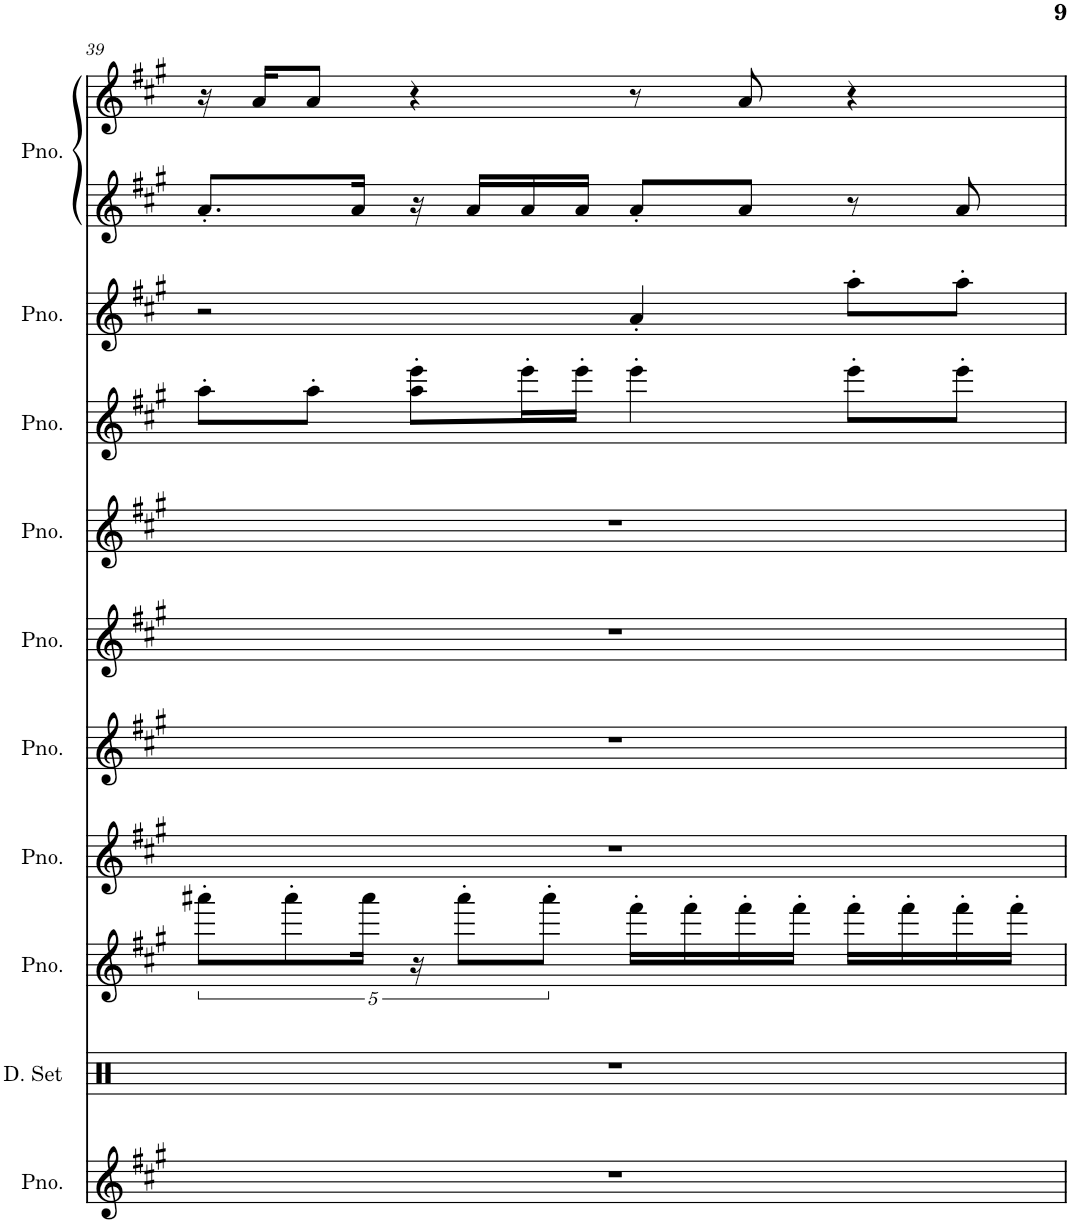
**kern	**kern	**kern	**kern	**kern	**kern	**kern	**kern	**kern	**kern	**kern
*part10	*part9	*part8	*part7	*part6	*part5	*part4	*part3	*part2	*part1	*part1
*staff11	*staff10	*staff9	*staff8	*staff7	*staff6	*staff5	*staff4	*staff3	*staff2	*staff1
*I"Piano	*I"Drumset	*I"Piano	*I"Piano	*I"Piano	*I"Piano	*I"Piano	*I"Piano	*I"Piano	*I"Piano	*
*I'Pno.	*I'D. Set	*I'Pno.	*I'Pno.	*I'Pno.	*I'Pno.	*I'Pno.	*I'Pno.	*I'Pno.	*I'Pno.	*
!!LO:PB:g=z
*clefG2	*clefX	*clefG2	*clefG2	*clefG2	*clefG2	*clefG2	*clefG2	*clefG2	*clefG2	*clefG2
*k[f#c#g#]	*k[]	*k[f#c#g#]	*k[f#c#g#]	*k[f#c#g#]	*k[f#c#g#]	*k[f#c#g#]	*k[f#c#g#]	*k[f#c#g#]	*k[f#c#g#]	*k[f#c#g#]
*M4/4	*M4/4	*M4/4	*M4/4	*M4/4	*M4/4	*M4/4	*M4/4	*M4/4	*M4/4	*M4/4
=39	=39	=39	=39	=39	=39	=39	=39	=39	=39	=39
1r	1r	10aaa#X'\L	1r	1r	1r	1r	8aa'\L	2r	8.a'/L	16r
.	.	.	.	.	.	.	.	.	.	16a/KL
.	.	10aaa#'\	.	.	.	.	.	.	.	.
.	.	.	.	.	.	.	8aa'\J	.	.	8a/J
.	.	.	.	.	.	.	.	.	16a/Jk	.
.	.	20aaa#\Jk	.	.	.	.	.	.	.	.
.	.	20r	.	.	.	.	8aa\' 8eee\'L	.	16r	4r
.	.	10aaa#'\L	.	.	.	.	.	.	.	.
.	.	.	.	.	.	.	.	.	16a/LL	.
.	.	.	.	.	.	.	16eee'\L	.	16a/	.
.	.	10aaa#'\J	.	.	.	.	.	.	.	.
.	.	.	.	.	.	.	16eee'\JJ	.	16a/JJ	.
.	.	16fff#'\LL	.	.	.	.	4eee'\	4a'/	8a'/L	8r
.	.	16fff#'\	.	.	.	.	.	.	.	.
.	.	16fff#'\	.	.	.	.	.	.	8a/J	8a/
.	.	16fff#'\JJ	.	.	.	.	.	.	.	.
.	.	16fff#'\LL	.	.	.	.	8eee'\L	8aa'\L	8r	4r
.	.	16fff#'\	.	.	.	.	.	.	.	.
.	.	16fff#'\	.	.	.	.	8eee'\J	8aa'\J	8a/	.
.	.	16fff#'\JJ	.	.	.	.	.	.	.	.
=	=	=	=	=	=	=	=	=	=	=
*-	*-	*-	*-	*-	*-	*-	*-	*-	*-	*-
